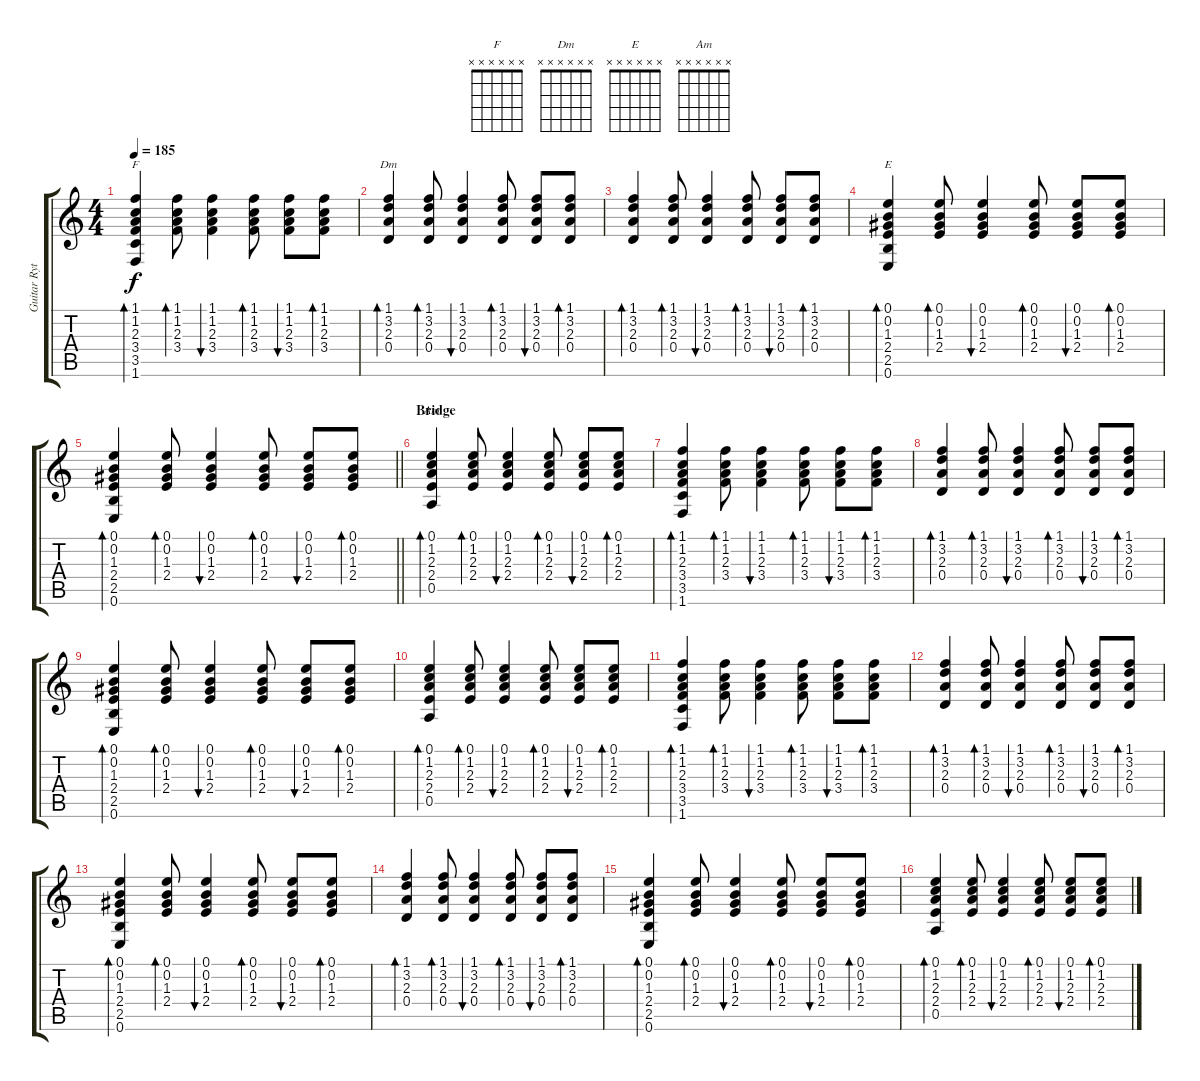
\track ("Guitar Rythm" "Guitar Ryt") {instrument acousticguitarsteel}
\staff {score tabs}
\tuning (E4 B3 G3 D3 A2 E2) {hide}
\chord ("F" x x x x x x)
\chord ("Dm" x x x x x x)
\chord ("E" x x x x x x)
\chord ("Am" x x x x x x)
\ts (4 4)
\tempo 185
\clef g2
\ks c
(1.1 1.2 2.3 3.4 3.5 1.6).4{bd 60 ch "F" dy f} (1.1 1.2 2.3 3.4).8{bd 60} (1.1 1.2 2.3 3.4).4{bu 60} (1.1 1.2 2.3 3.4).8{bd 60} (1.1 1.2 2.3 3.4).8{bu 60} (1.1 1.2 2.3 3.4).8{bd 60} |
(1.1 3.2 2.3 0.4).4{bd 60 ch "Dm"} (1.1 3.2 2.3 0.4).8{bd 60} (1.1 3.2 2.3 0.4).4{bu 60} (1.1 3.2 2.3 0.4).8{bd 60} (1.1 3.2 2.3 0.4).8{bu 60} (1.1 3.2 2.3 0.4).8{bd 60} |
(1.1 3.2 2.3 0.4).4{bd 60} (1.1 3.2 2.3 0.4).8{bd 60} (1.1 3.2 2.3 0.4).4{bu 60} (1.1 3.2 2.3 0.4).8{bd 60} (1.1 3.2 2.3 0.4).8{bu 60} (1.1 3.2 2.3 0.4).8{bd 60} |
(0.1 0.2 1.3 2.4 2.5 0.6).4{bd 60 ch "E"} (0.1 0.2 1.3 2.4).8{bd 60} (0.1 0.2 1.3 2.4).4{bu 60} (0.1 0.2 1.3 2.4).8{bd 60} (0.1 0.2 1.3 2.4).8{bu 60} (0.1 0.2 1.3 2.4).8{bd 60} |
\barLineRight lightlight
(0.1 0.2 1.3 2.4 2.5 0.6).4{bd 60} (0.1 0.2 1.3 2.4).8{bd 60} (0.1 0.2 1.3 2.4).4{bu 60} (0.1 0.2 1.3 2.4).8{bd 60} (0.1 0.2 1.3 2.4).8{bu 60} (0.1 0.2 1.3 2.4).8{bd 60} |
\section ("" "Bridge")
(0.1 1.2 2.3 2.4 0.5).4{bd 60 ch "Am"} (0.1 1.2 2.3 2.4).8{bd 60} (0.1 1.2 2.3 2.4).4{bu 60} (0.1 1.2 2.3 2.4).8{bd 60} (0.1 1.2 2.3 2.4).8{bu 60} (0.1 1.2 2.3 2.4).8{bd 60} |
(1.1 1.2 2.3 3.4 3.5 1.6).4{bd 60} (1.1 1.2 2.3 3.4).8{bd 60} (1.1 1.2 2.3 3.4).4{bu 60} (1.1 1.2 2.3 3.4).8{bd 60} (1.1 1.2 2.3 3.4).8{bu 60} (1.1 1.2 2.3 3.4).8{bd 60} |
(1.1 3.2 2.3 0.4).4{bd 60} (1.1 3.2 2.3 0.4).8{bd 60} (1.1 3.2 2.3 0.4).4{bu 60} (1.1 3.2 2.3 0.4).8{bd 60} (1.1 3.2 2.3 0.4).8{bu 60} (1.1 3.2 2.3 0.4).8{bd 60} |
(0.1 0.2 1.3 2.4 2.5 0.6).4{bd 60} (0.1 0.2 1.3 2.4).8{bd 60} (0.1 0.2 1.3 2.4).4{bu 60} (0.1 0.2 1.3 2.4).8{bd 60} (0.1 0.2 1.3 2.4).8{bu 60} (0.1 0.2 1.3 2.4).8{bd 60} |
(0.1 1.2 2.3 2.4 0.5).4{bd 60} (0.1 1.2 2.3 2.4).8{bd 60} (0.1 1.2 2.3 2.4).4{bu 60} (0.1 1.2 2.3 2.4).8{bd 60} (0.1 1.2 2.3 2.4).8{bu 60} (0.1 1.2 2.3 2.4).8{bd 60} |
(1.1 1.2 2.3 3.4 3.5 1.6).4{bd 60} (1.1 1.2 2.3 3.4).8{bd 60} (1.1 1.2 2.3 3.4).4{bu 60} (1.1 1.2 2.3 3.4).8{bd 60} (1.1 1.2 2.3 3.4).8{bu 60} (1.1 1.2 2.3 3.4).8{bd 60} |
(1.1 3.2 2.3 0.4).4{bd 60} (1.1 3.2 2.3 0.4).8{bd 60} (1.1 3.2 2.3 0.4).4{bu 60} (1.1 3.2 2.3 0.4).8{bd 60} (1.1 3.2 2.3 0.4).8{bu 60} (1.1 3.2 2.3 0.4).8{bd 60} |
(0.1 0.2 1.3 2.4 2.5 0.6).4{bd 60} (0.1 0.2 1.3 2.4).8{bd 60} (0.1 0.2 1.3 2.4).4{bu 60} (0.1 0.2 1.3 2.4).8{bd 60} (0.1 0.2 1.3 2.4).8{bu 60} (0.1 0.2 1.3 2.4).8{bd 60} |
(1.1 3.2 2.3 0.4).4{bd 60} (1.1 3.2 2.3 0.4).8{bd 60} (1.1 3.2 2.3 0.4).4{bu 60} (1.1 3.2 2.3 0.4).8{bd 60} (1.1 3.2 2.3 0.4).8{bu 60} (1.1 3.2 2.3 0.4).8{bd 60} |
(0.1 0.2 1.3 2.4 2.5 0.6).4{bd 60} (0.1 0.2 1.3 2.4).8{bd 60} (0.1 0.2 1.3 2.4).4{bu 60} (0.1 0.2 1.3 2.4).8{bd 60} (0.1 0.2 1.3 2.4).8{bu 60} (0.1 0.2 1.3 2.4).8{bd 60} |
(0.1 1.2 2.3 2.4 0.5).4{bd 60} (0.1 1.2 2.3 2.4).8{bd 60} (0.1 1.2 2.3 2.4).4{bu 60} (0.1 1.2 2.3 2.4).8{bd 60} (0.1 1.2 2.3 2.4).8{bu 60} (0.1 1.2 2.3 2.4).8{bd 60}
